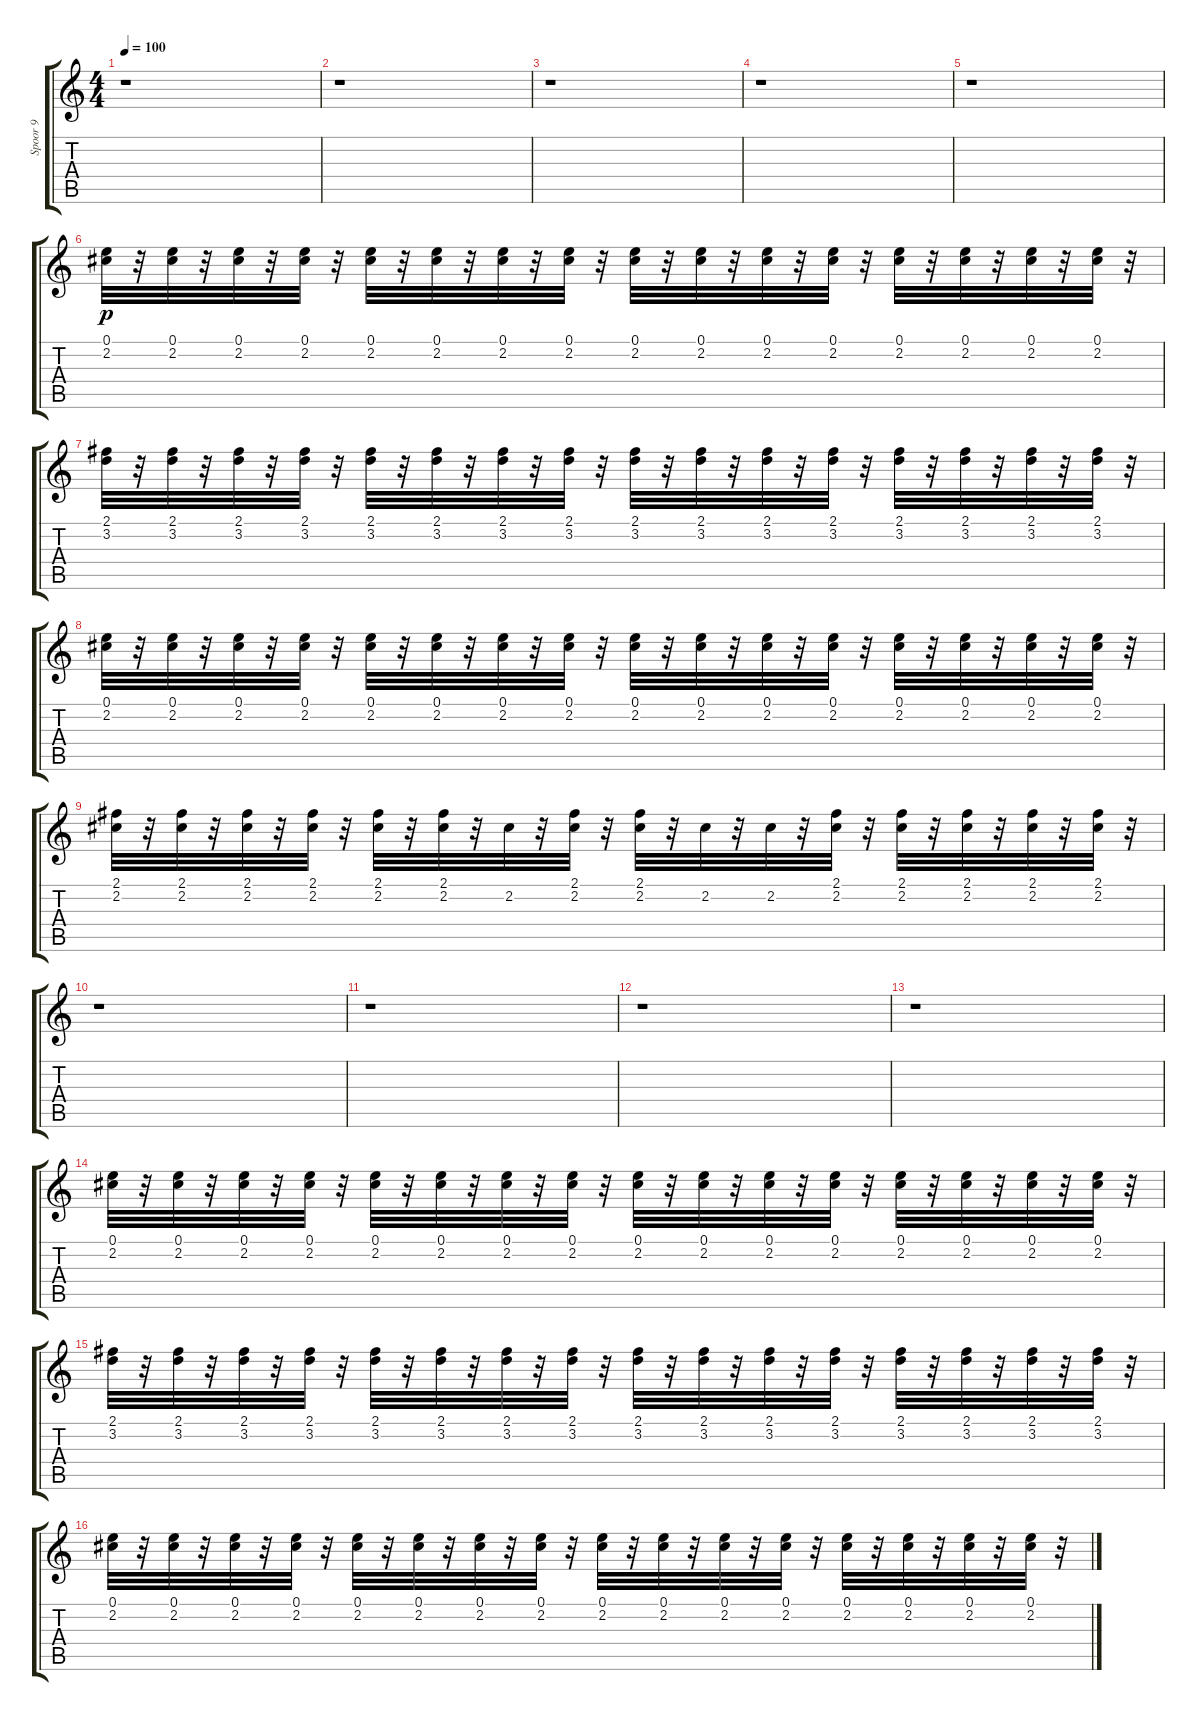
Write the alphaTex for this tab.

\track ("Spoor 9" "Spoor 9") {instrument banjo}
\staff {score tabs}
\tuning (E4 B3 G3 D3 A2 E2) {hide}
\displaytranspose 12
\ts (4 4)
\tempo 100
\clef g2
\ks c
r.1{dy p} |
r.1 |
r.1 |
r.1 |
r.1 |
(0.1 2.2).32 r.32 (0.1 2.2).32 r.32 (0.1 2.2).32 r.32 (0.1 2.2).32 r.32 (0.1 2.2).32 r.32 (0.1 2.2).32 r.32 (0.1 2.2).32 r.32 (0.1 2.2).32 r.32 (0.1 2.2).32 r.32 (0.1 2.2).32 r.32 (0.1 2.2).32 r.32 (0.1 2.2).32 r.32 (0.1 2.2).32 r.32 (0.1 2.2).32 r.32 (0.1 2.2).32 r.32 (0.1 2.2).32 r.32 |
(2.1 3.2).32 r.32 (2.1 3.2).32 r.32 (2.1 3.2).32 r.32 (2.1 3.2).32 r.32 (2.1 3.2).32 r.32 (2.1 3.2).32 r.32 (2.1 3.2).32 r.32 (2.1 3.2).32 r.32 (2.1 3.2).32 r.32 (2.1 3.2).32 r.32 (2.1 3.2).32 r.32 (2.1 3.2).32 r.32 (2.1 3.2).32 r.32 (2.1 3.2).32 r.32 (2.1 3.2).32 r.32 (2.1 3.2).32 r.32 |
(0.1 2.2).32 r.32 (0.1 2.2).32 r.32 (0.1 2.2).32 r.32 (0.1 2.2).32 r.32 (0.1 2.2).32 r.32 (0.1 2.2).32 r.32 (0.1 2.2).32 r.32 (0.1 2.2).32 r.32 (0.1 2.2).32 r.32 (0.1 2.2).32 r.32 (0.1 2.2).32 r.32 (0.1 2.2).32 r.32 (0.1 2.2).32 r.32 (0.1 2.2).32 r.32 (0.1 2.2).32 r.32 (0.1 2.2).32 r.32 |
(2.1 2.2).32 r.32 (2.1 2.2).32 r.32 (2.1 2.2).32 r.32 (2.1 2.2).32 r.32 (2.1 2.2).32 r.32 (2.1 2.2).32 r.32 2.2.32 r.32 (2.1 2.2).32 r.32 (2.1 2.2).32 r.32 2.2.32 r.32 2.2.32 r.32 (2.1 2.2).32 r.32 (2.1 2.2).32 r.32 (2.1 2.2).32 r.32 (2.1 2.2).32 r.32 (2.1 2.2).32 r.32 |
r.1 |
r.1 |
r.1 |
r.1 |
(0.1 2.2).32 r.32 (0.1 2.2).32 r.32 (0.1 2.2).32 r.32 (0.1 2.2).32 r.32 (0.1 2.2).32 r.32 (0.1 2.2).32 r.32 (0.1 2.2).32 r.32 (0.1 2.2).32 r.32 (0.1 2.2).32 r.32 (0.1 2.2).32 r.32 (0.1 2.2).32 r.32 (0.1 2.2).32 r.32 (0.1 2.2).32 r.32 (0.1 2.2).32 r.32 (0.1 2.2).32 r.32 (0.1 2.2).32 r.32 |
(2.1 3.2).32 r.32 (2.1 3.2).32 r.32 (2.1 3.2).32 r.32 (2.1 3.2).32 r.32 (2.1 3.2).32 r.32 (2.1 3.2).32 r.32 (2.1 3.2).32 r.32 (2.1 3.2).32 r.32 (2.1 3.2).32 r.32 (2.1 3.2).32 r.32 (2.1 3.2).32 r.32 (2.1 3.2).32 r.32 (2.1 3.2).32 r.32 (2.1 3.2).32 r.32 (2.1 3.2).32 r.32 (2.1 3.2).32 r.32 |
(0.1 2.2).32 r.32 (0.1 2.2).32 r.32 (0.1 2.2).32 r.32 (0.1 2.2).32 r.32 (0.1 2.2).32 r.32 (0.1 2.2).32 r.32 (0.1 2.2).32 r.32 (0.1 2.2).32 r.32 (0.1 2.2).32 r.32 (0.1 2.2).32 r.32 (0.1 2.2).32 r.32 (0.1 2.2).32 r.32 (0.1 2.2).32 r.32 (0.1 2.2).32 r.32 (0.1 2.2).32 r.32 (0.1 2.2).32 r.32
